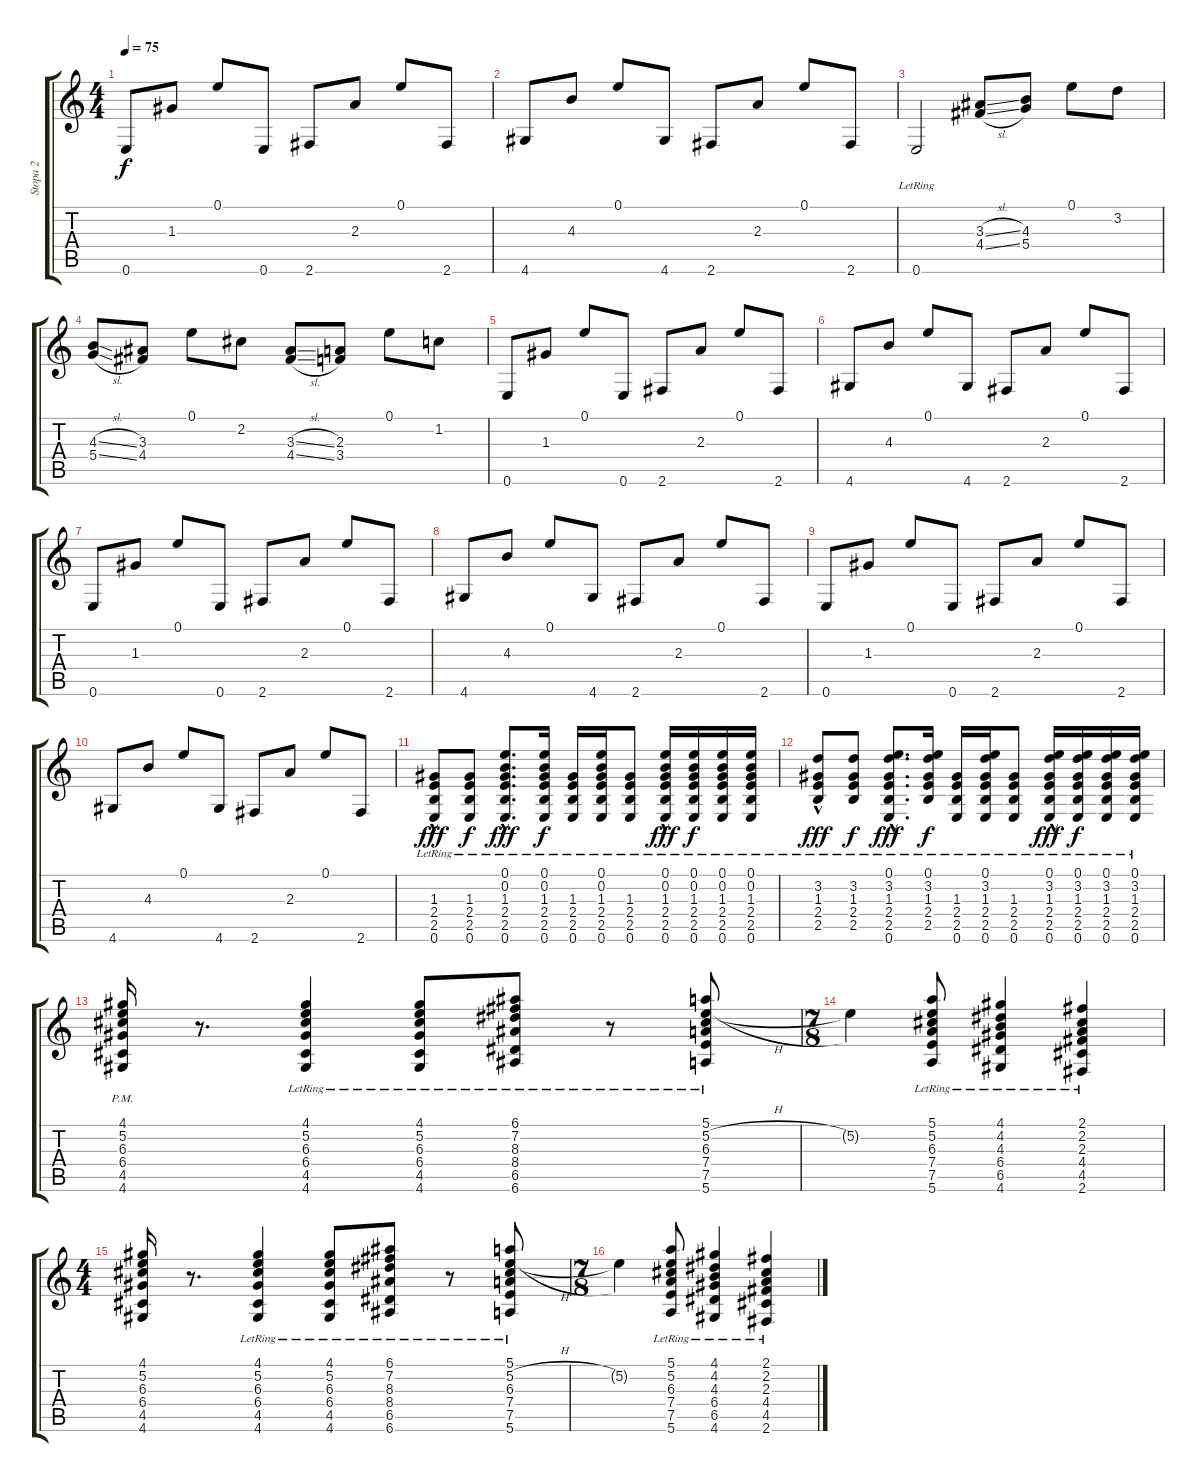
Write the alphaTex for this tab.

\track ("Stopa 2" "Stopa 2") {instrument acousticguitarsteel}
\staff {score tabs}
\tuning (E4 B3 G3 D3 A2 E2) {hide}
\ts (4 4)
\tempo 75
\clef g2
\ks c
0.6.8{dy f} 1.3.8 0.1.8 0.6.8 2.6.8 2.3.8 0.1.8 2.6.8 |
4.6.8 4.3.8 0.1.8 4.6.8 2.6.8 2.3.8 0.1.8 2.6.8 |
0.6{lr}.2 (3.3{sl} 4.4{sl}).8 (4.3 5.4).8 0.1.8 3.2.8 |
(4.3{sl} 5.4{sl}).8 (3.3 4.4).8 0.1.8 2.2.8 (3.3{sl} 4.4{sl}).8 (2.3 3.4).8 0.1.8 1.2.8 |
0.6.8 1.3.8 0.1.8 0.6.8 2.6.8 2.3.8 0.1.8 2.6.8 |
4.6.8 4.3.8 0.1.8 4.6.8 2.6.8 2.3.8 0.1.8 2.6.8 |
0.6.8 1.3.8 0.1.8 0.6.8 2.6.8 2.3.8 0.1.8 2.6.8 |
4.6.8 4.3.8 0.1.8 4.6.8 2.6.8 2.3.8 0.1.8 2.6.8 |
0.6.8 1.3.8 0.1.8 0.6.8 2.6.8 2.3.8 0.1.8 2.6.8 |
4.6.8 4.3.8 0.1.8 4.6.8 2.6.8 2.3.8 0.1.8 2.6.8 |
(1.3{lr} 2.4{lr} 2.5{hac lr} 0.6{lr}).8{dy fff} (1.3{lr} 2.4{lr} 2.5{lr} 0.6{lr}).8{dy f} (0.1{lr} 0.2{lr} 1.3{lr} 2.4{lr} 2.5{lr} 0.6{hac lr}).8{d dy fff} (0.1{lr} 0.2{lr} 1.3{lr} 2.4{lr} 2.5{lr} 0.6{lr}).16{dy f} (1.3{lr} 2.4{lr} 2.5{lr} 0.6{lr}).16 (0.1{lr} 0.2{lr} 1.3{lr} 2.4{lr} 2.5{lr} 0.6{lr}).16 (1.3{lr} 2.4{lr} 2.5{lr} 0.6{lr}).8 (0.1{lr} 0.2{lr} 1.3{lr} 2.4{hac lr} 2.5{lr} 0.6{lr}).16{dy fff} (0.1{lr} 0.2{lr} 1.3{lr} 2.4{lr} 2.5{lr} 0.6{lr}).16{dy f} (0.1{lr} 0.2{lr} 1.3{lr} 2.4{lr} 2.5{lr} 0.6{lr}).16 (0.1{lr} 0.2{lr} 1.3{lr} 2.4{lr} 2.5{lr} 0.6{lr}).16 |
(3.2{lr} 1.3{hac lr} 2.4{lr} 2.5{lr}).8{dy fff} (3.2{lr} 1.3{lr} 2.4{lr} 2.5{lr}).8{dy f} (0.1{lr} 3.2{lr} 1.3{lr} 2.4{lr} 2.5{hac lr} 0.6{lr}).8{d dy fff} (0.1{lr} 3.2{lr} 1.3{lr} 2.4{lr} 2.5{lr}).16{dy f} (1.3{lr} 2.4{lr} 2.5{lr} 0.6{lr}).16 (0.1{lr} 3.2{lr} 1.3{lr} 2.4{lr} 2.5{lr} 0.6{lr}).16 (1.3{lr} 2.4{lr} 2.5{lr} 0.6{lr}).8 (0.1{lr} 3.2{lr} 1.3{hac lr} 2.4{lr} 2.5{lr} 0.6{lr}).16{dy fff} (0.1{lr} 3.2{lr} 1.3{lr} 2.4{lr} 2.5{lr} 0.6{lr}).16{dy f} (0.1{lr} 3.2{lr} 1.3{lr} 2.4{lr} 2.5{lr} 0.6{lr}).16 (0.1{lr} 3.2{lr} 1.3{lr} 2.4{lr} 2.5{lr} 0.6{lr}).16 |
(4.1 5.2 6.3 6.4 4.5{pm} 4.6).16 r.8{d} (4.1{lr} 5.2{lr} 6.3{lr} 6.4{lr} 4.5{lr} 4.6{lr}).4 (4.1{lr} 5.2{lr} 6.3{lr} 6.4{lr} 4.5{lr} 4.6{lr}).8 (6.1{lr} 7.2{lr} 8.3{lr} 8.4{lr} 6.5{lr} 6.6{lr}).8 r.8 (5.1{lr} 5.2{h lr} 6.3{lr} 7.4{lr} 7.5{lr} 5.6{lr}).8 |
\ts (7 8)
5.2{t}.4 (5.1{lr} 5.2{lr} 6.3{lr} 7.4{lr} 7.5{lr} 5.6{lr}).8 (4.1{lr} 4.2{lr} 4.3{lr} 6.4{lr} 6.5{lr} 4.6{lr}).4 (2.1{lr} 2.2{lr} 2.3{lr} 4.4{lr} 4.5{lr} 2.6{lr}).4 |
\ts (4 4)
(4.1 5.2 6.3 6.4 4.5 4.6).16 r.8{d} (4.1{lr} 5.2{lr} 6.3{lr} 6.4{lr} 4.5{lr} 4.6{lr}).4 (4.1{lr} 5.2{lr} 6.3{lr} 6.4{lr} 4.5{lr} 4.6{lr}).8 (6.1{lr} 7.2{lr} 8.3{lr} 8.4{lr} 6.5{lr} 6.6{lr}).8 r.8 (5.1{lr} 5.2{h lr} 6.3{lr} 7.4{lr} 7.5{lr} 5.6{lr}).8 |
\ts (7 8)
5.2{t}.4 (5.1{lr} 5.2{lr} 6.3{lr} 7.4{lr} 7.5{lr} 5.6{lr}).8 (4.1{lr} 4.2{lr} 4.3{lr} 6.4{lr} 6.5{lr} 4.6{lr}).4 (2.1{lr} 2.2{lr} 2.3{lr} 4.4{lr} 4.5{lr} 2.6{lr}).4
